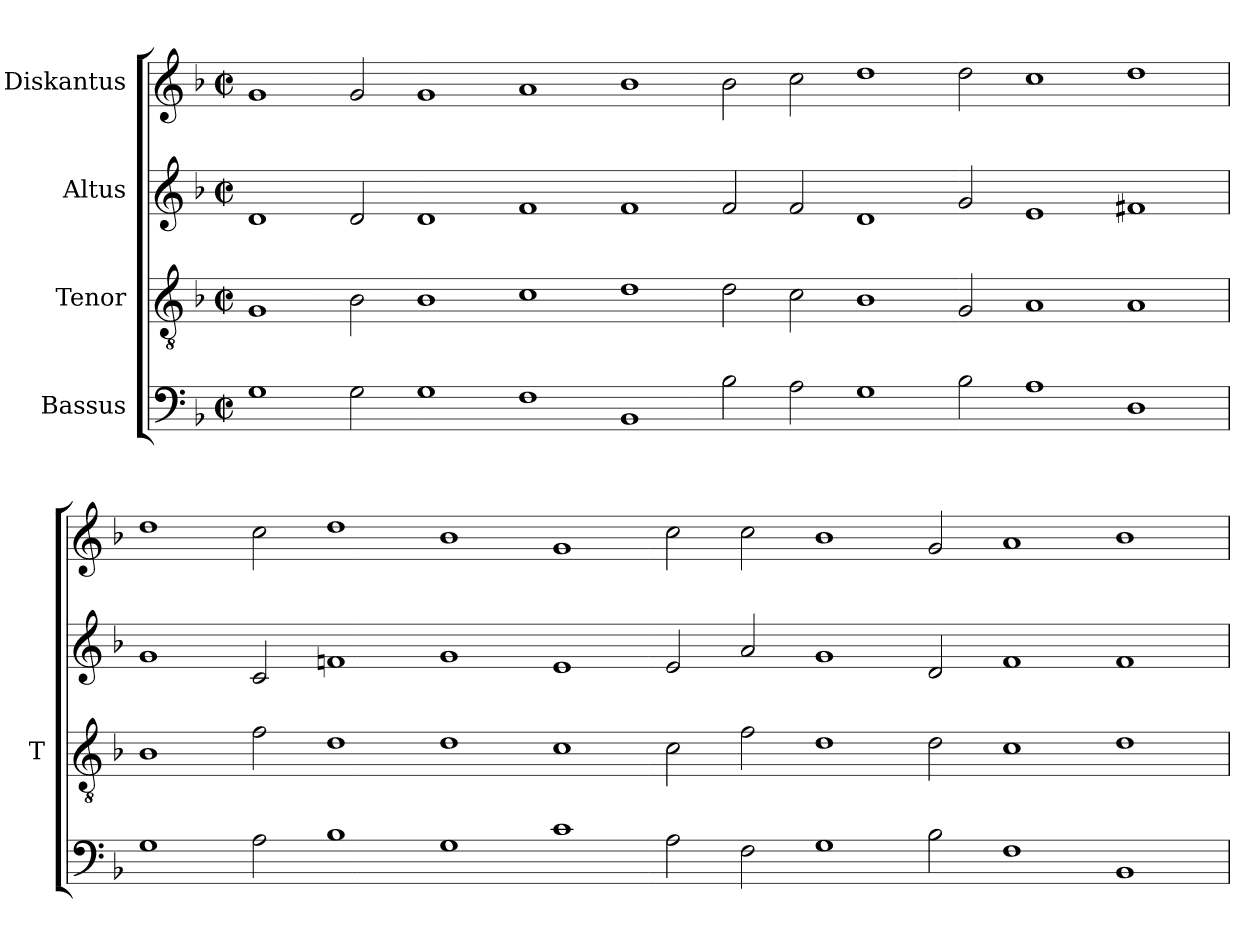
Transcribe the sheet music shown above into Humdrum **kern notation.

**kern	**kern	**kern	**kern
*part4	*part3	*part2	*part1
*staff4	*staff3	*staff2	*staff1
*I"Bassus	*I"Tenor	*I"Altus	*I"Diskantus
*	*I'T	*	*
*clefF4	*clefGv2	*clefG2	*clefG2
*k[b-]	*k[b-]	*k[b-]	*k[b-]
*M2/2	*M2/2	*M2/2	*M2/2
*met(c|)	*met(c|)	*met(c|)	*met(c|)
=	=	=	=
1G	1G	1d	1g
2G	2B-	2d	2g
1G	1B-	1d	1g
1F	1c	1f	1a
1BB-	1d	1f	1b-
2B-	2d	2f	2b-
2A	2c	2f	2cc
1G	1B-	1d	1dd
2B-	2G	2g	2dd
1A	1A	1e	1cc
1D	1A	1f#X	1dd
=	=	=	=
1G	1B-	1g	1dd
2A	2f	2c	2cc
1B-	1d	1fn	1dd
1G	1d	1g	1b-
1c	1c	1e	1g
2A	2c	2e	2cc
2F	2f	2a	2cc
1G	1d	1g	1b-
2B-	2d	2d	2g
1F	1c	1f	1a
1BB-	1d	1f	1b-
=	=	=	=
*-	*-	*-	*-
